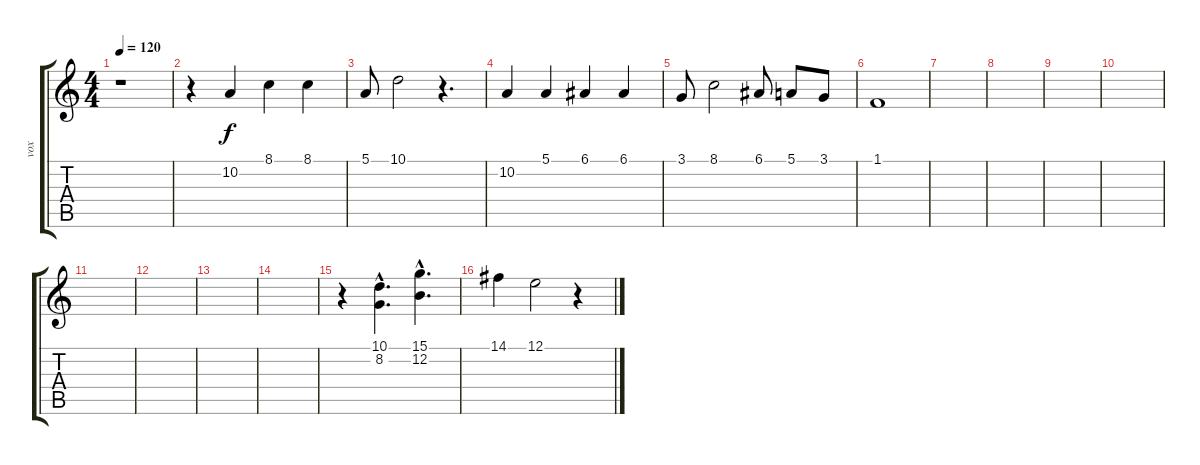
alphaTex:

\track ("vox" "vox") {instrument acousticgrandpiano}
\staff {score tabs}
\tuning (E4 B3 G3 D3 A2 E2) {hide}
\ts (4 4)
\tempo 120
\clef g2
\ks c
r.1{dy f} |
r.4 10.2.4 8.1.4 8.1.4 |
5.1.8 10.1.2 r.4{d} |
10.2.4 5.1.4 6.1.4 6.1.4 |
3.1.8 8.1.2 6.1.8 5.1.8 3.1.8 |
1.1.1 |
|
|
|
|
|
|
|
|
r.4 (10.1{hac} 8.2{hac}).4{d volume 16} (15.1{hac} 12.2{hac}).4{d} |
14.1.4 12.1.2 r.4
